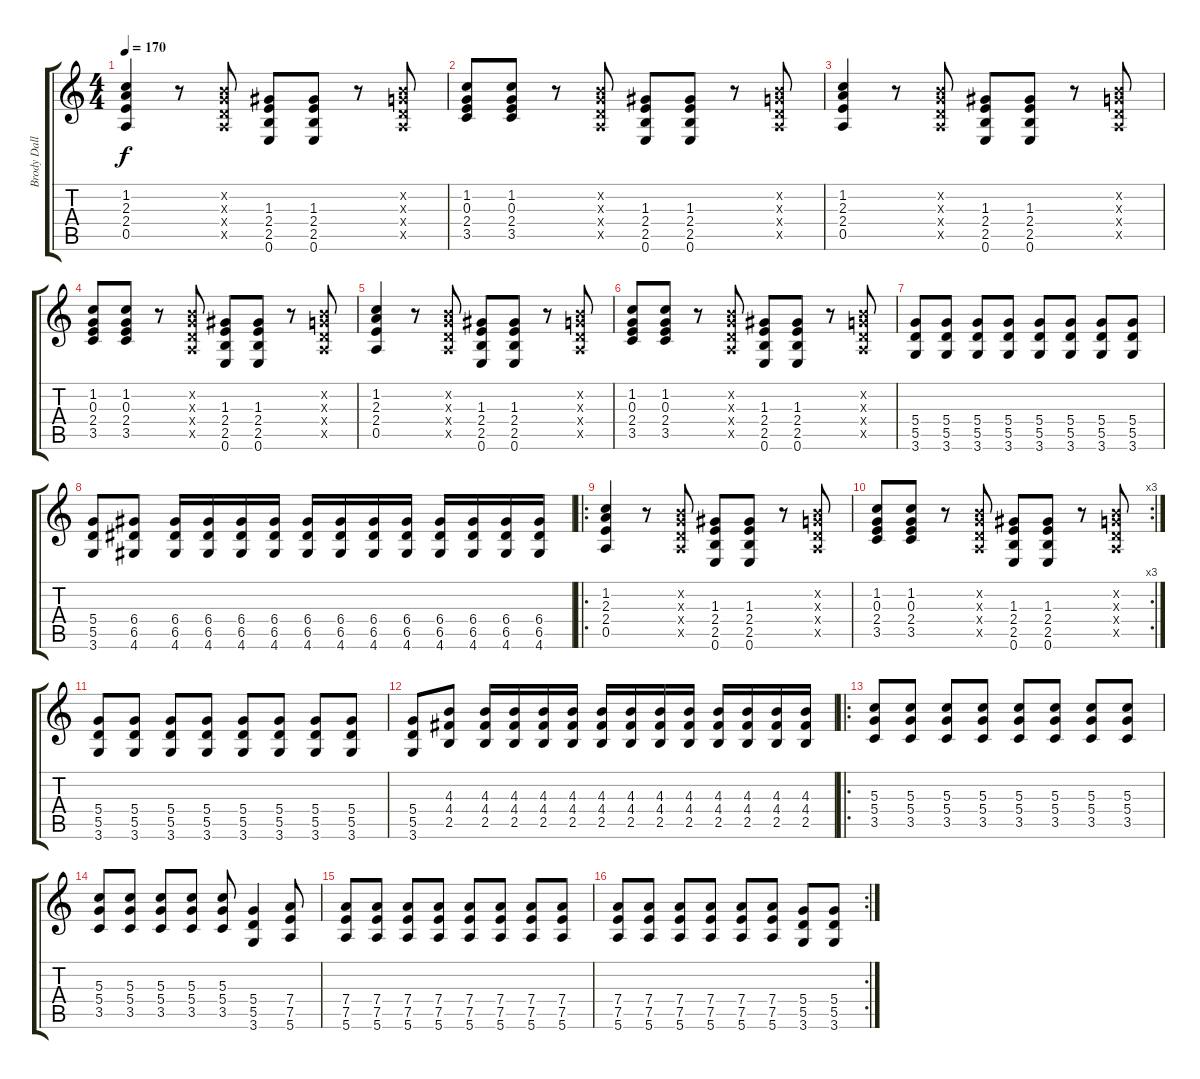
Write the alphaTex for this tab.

\track ("Brody Dalle (Guitar)" "Brody Dall") {instrument overdrivenguitar}
\staff {score tabs}
\tuning (E4 B3 G3 D3 A2 E2) {hide}
\ts (4 4)
\tempo 170
\clef g2
\ks c
(1.2 2.3 2.4 0.5).4{dy f} r.8 (0.2{x} 0.3{x} 0.4{x} 0.5{x}).8 (1.3 2.4 2.5 0.6).8 (1.3 2.4 2.5 0.6).8 r.8 (0.2{x} 0.3{x} 0.4{x} 0.5{x}).8 |
(1.2 0.3 2.4 3.5).8 (1.2 0.3 2.4 3.5).8 r.8 (0.2{x} 0.3{x} 0.4{x} 0.5{x}).8 (1.3 2.4 2.5 0.6).8 (1.3 2.4 2.5 0.6).8 r.8 (0.2{x} 0.3{x} 0.4{x} 0.5{x}).8 |
(1.2 2.3 2.4 0.5).4 r.8 (0.2{x} 0.3{x} 0.4{x} 0.5{x}).8 (1.3 2.4 2.5 0.6).8 (1.3 2.4 2.5 0.6).8 r.8 (0.2{x} 0.3{x} 0.4{x} 0.5{x}).8 |
(1.2 0.3 2.4 3.5).8 (1.2 0.3 2.4 3.5).8 r.8 (0.2{x} 0.3{x} 0.4{x} 0.5{x}).8 (1.3 2.4 2.5 0.6).8 (1.3 2.4 2.5 0.6).8 r.8 (0.2{x} 0.3{x} 0.4{x} 0.5{x}).8 |
(1.2 2.3 2.4 0.5).4 r.8 (0.2{x} 0.3{x} 0.4{x} 0.5{x}).8 (1.3 2.4 2.5 0.6).8 (1.3 2.4 2.5 0.6).8 r.8 (0.2{x} 0.3{x} 0.4{x} 0.5{x}).8 |
(1.2 0.3 2.4 3.5).8 (1.2 0.3 2.4 3.5).8 r.8 (0.2{x} 0.3{x} 0.4{x} 0.5{x}).8 (1.3 2.4 2.5 0.6).8 (1.3 2.4 2.5 0.6).8 r.8 (0.2{x} 0.3{x} 0.4{x} 0.5{x}).8 |
(5.4 5.5 3.6).8 (5.4 5.5 3.6).8 (5.4 5.5 3.6).8 (5.4 5.5 3.6).8 (5.4 5.5 3.6).8 (5.4 5.5 3.6).8 (5.4 5.5 3.6).8 (5.4 5.5 3.6).8 |
(5.4 5.5 3.6).8 (6.4 6.5 4.6).8 (6.4 6.5 4.6).16 (6.4 6.5 4.6).16 (6.4 6.5 4.6).16 (6.4 6.5 4.6).16 (6.4 6.5 4.6).16 (6.4 6.5 4.6).16 (6.4 6.5 4.6).16 (6.4 6.5 4.6).16 (6.4 6.5 4.6).16 (6.4 6.5 4.6).16 (6.4 6.5 4.6).16 (6.4 6.5 4.6).16 |
\ro
(1.2 2.3 2.4 0.5).4 r.8 (0.2{x} 0.3{x} 0.4{x} 0.5{x}).8 (1.3 2.4 2.5 0.6).8 (1.3 2.4 2.5 0.6).8 r.8 (0.2{x} 0.3{x} 0.4{x} 0.5{x}).8 |
\rc 3
(1.2 0.3 2.4 3.5).8 (1.2 0.3 2.4 3.5).8 r.8 (0.2{x} 0.3{x} 0.4{x} 0.5{x}).8 (1.3 2.4 2.5 0.6).8 (1.3 2.4 2.5 0.6).8 r.8 (0.2{x} 0.3{x} 0.4{x} 0.5{x}).8 |
(5.4 5.5 3.6).8 (5.4 5.5 3.6).8 (5.4 5.5 3.6).8 (5.4 5.5 3.6).8 (5.4 5.5 3.6).8 (5.4 5.5 3.6).8 (5.4 5.5 3.6).8 (5.4 5.5 3.6).8 |
(5.4 5.5 3.6).8 (4.3 4.4 2.5).8 (4.3 4.4 2.5).16 (4.3 4.4 2.5).16 (4.3 4.4 2.5).16 (4.3 4.4 2.5).16 (4.3 4.4 2.5).16 (4.3 4.4 2.5).16 (4.3 4.4 2.5).16 (4.3 4.4 2.5).16 (4.3 4.4 2.5).16 (4.3 4.4 2.5).16 (4.3 4.4 2.5).16 (4.3 4.4 2.5).16 |
\ro
(5.3 5.4 3.5).8 (5.3 5.4 3.5).8 (5.3 5.4 3.5).8 (5.3 5.4 3.5).8 (5.3 5.4 3.5).8 (5.3 5.4 3.5).8 (5.3 5.4 3.5).8 (5.3 5.4 3.5).8 |
(5.3 5.4 3.5).8 (5.3 5.4 3.5).8 (5.3 5.4 3.5).8 (5.3 5.4 3.5).8 (5.3 5.4 3.5).8 (5.4 5.5 3.6).4 (7.4 7.5 5.6).8 |
(7.4 7.5 5.6).8 (7.4 7.5 5.6).8 (7.4 7.5 5.6).8 (7.4 7.5 5.6).8 (7.4 7.5 5.6).8 (7.4 7.5 5.6).8 (7.4 7.5 5.6).8 (7.4 7.5 5.6).8 |
\rc 2
(7.4 7.5 5.6).8 (7.4 7.5 5.6).8 (7.4 7.5 5.6).8 (7.4 7.5 5.6).8 (7.4 7.5 5.6).8 (7.4 7.5 5.6).8 (5.4 5.5 3.6).8 (5.4 5.5 3.6).8
